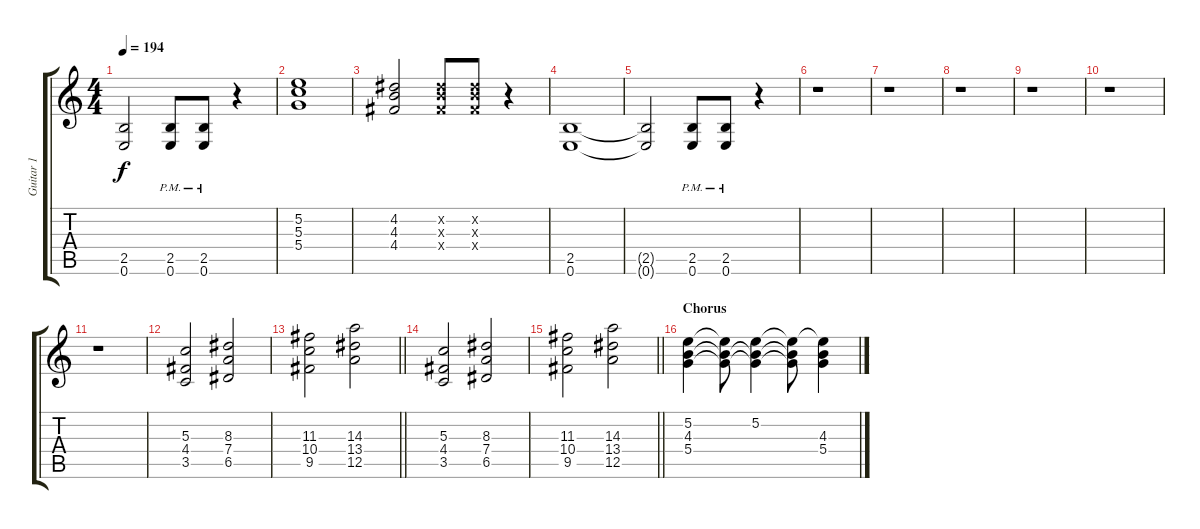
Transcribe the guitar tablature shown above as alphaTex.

\track ("Guitar 1" "Guitar 1") {instrument overdrivenguitar}
\staff {score tabs}
\tuning (E4 B3 G3 D3 A2 E2) {hide}
\ts (4 4)
\tempo 194
\clef g2
\ks c
(2.5{t} 0.6{t}).2{dy f} (2.5{pm} 0.6{pm}).8 (2.5{pm} 0.6{pm}).8 r.4 |
(5.2 5.3 5.4).1 |
(4.2 4.3 4.4).2 (4.2{x} 4.3{x} 4.4{x}).8 (4.2{x} 4.3{x} 4.4{x}).8 r.4 |
(2.5 0.6).1 |
(2.5{t} 0.6{t}).2 (2.5{pm} 0.6{pm}).8 (2.5{pm} 0.6{pm}).8 r.4 |
r.1 |
r.1 |
r.1 |
r.1 |
r.1 |
r.1 |
(5.3 4.4 3.5).2 (8.3 7.4 6.5).2 |
\barLineRight lightlight
(11.3 10.4 9.5).2 (14.3 13.4 12.5).2 |
(5.3 4.4 3.5).2 (8.3 7.4 6.5).2 |
\barLineRight lightlight
(11.3 10.4 9.5).2 (14.3 13.4 12.5).2 |
\section ("" "Chorus")
(5.2 4.3 5.4).4 (5.2{t} 4.3{t} 5.4{t}).8 (5.2 4.3{t} 5.4{t}).4 (5.2{t} 4.3{t} 5.4{t}).8 (5.2{t} 4.3 5.4).4
